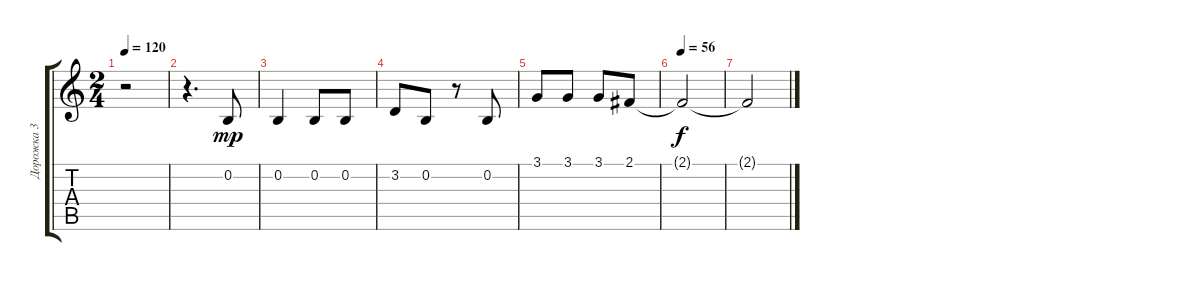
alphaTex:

\track ("Дорожка 3" "Дорожка 3") {instrument tenorsax}
\staff {score tabs}
\tuning (E4 B3 G3 D3 A2 E2) {hide}
\ts (2 4)
\tempo 120
\clef g2
\ks c
r.2{dy f} |
r.4{d} 0.2.8{dy mp} |
0.2.4 0.2.8 0.2.8 |
3.2.8 0.2.8 r.8 0.2.8 |
3.1.8 3.1.8 3.1.8 2.1.8 |
\tempo 56
2.1{t}.2{dy f} |
2.1{t}.2
